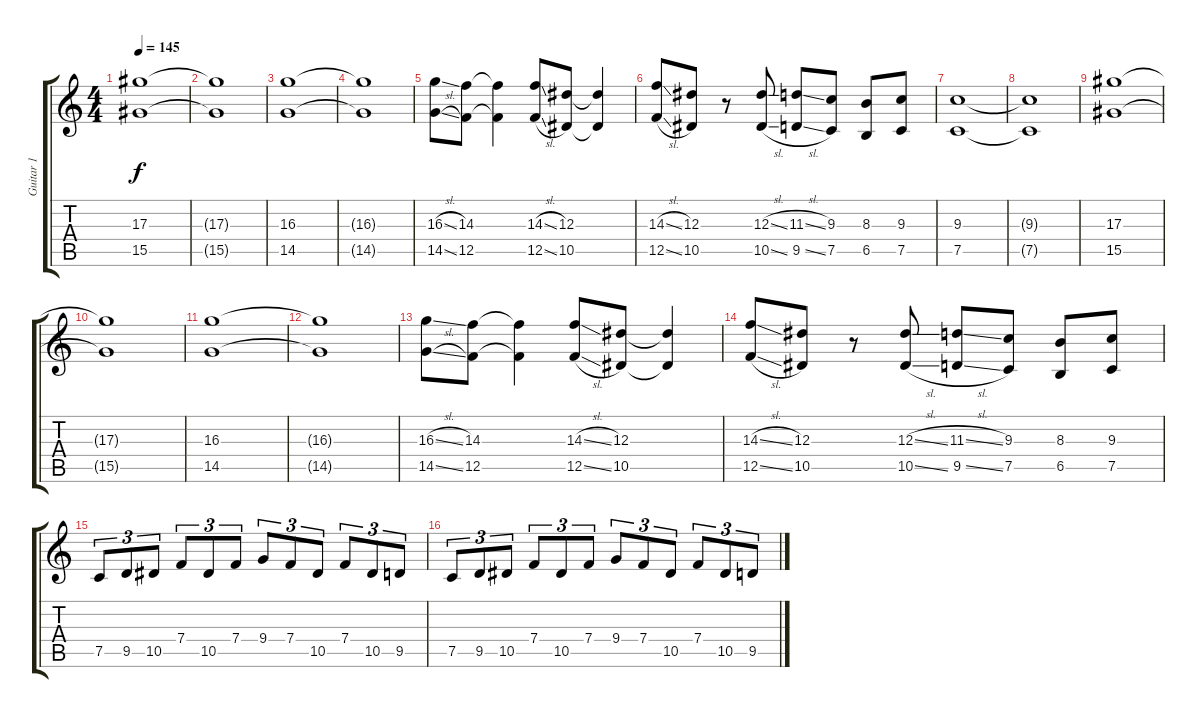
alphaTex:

\track ("Guitar 1" "Guitar 1") {instrument distortionguitar}
\staff {score tabs}
\tuning (C4 G3 Eb3 Bb2 F2 C2) {hide}
\ts (4 4)
\tempo 145
\clef g2
\ks c
(17.3 15.5).1{dy f} |
(17.3{t} 15.5{t}).1 |
(16.3 14.5).1 |
(16.3{t} 14.5{t}).1 |
(16.3{sl} 14.5{sl}).8 (14.3 12.5).8 (14.3{t} 12.5{t}).4 (14.3{sl} 12.5{sl}).8 (12.3 10.5).8 (12.3{t} 10.5{t}).4 |
(14.3{sl} 12.5{sl}).8 (12.3 10.5).8 r.8 (12.3{sl} 10.5{sl}).8 (11.3{sl} 9.5{sl}).8 (9.3 7.5).8 (8.3 6.5).8 (9.3 7.5).8 |
(9.3 7.5).1 |
(9.3{t} 7.5{t}).1 |
(17.3 15.5).1 |
(17.3{t} 15.5{t}).1 |
(16.3 14.5).1 |
(16.3{t} 14.5{t}).1 |
(16.3{sl} 14.5{sl}).8 (14.3 12.5).8 (14.3{t} 12.5{t}).4 (14.3{sl} 12.5{sl}).8 (12.3 10.5).8 (12.3{t} 10.5{t}).4 |
(14.3{sl} 12.5{sl}).8 (12.3 10.5).8 r.8 (12.3{sl} 10.5{sl}).8 (11.3{sl} 9.5{sl}).8 (9.3 7.5).8 (8.3 6.5).8 (9.3 7.5).8 |
7.5.8{tu (3 2)} 9.5.8{tu (3 2)} 10.5.8{tu (3 2)} 7.4.8{tu (3 2)} 10.5.8{tu (3 2)} 7.4.8{tu (3 2)} 9.4.8{tu (3 2)} 7.4.8{tu (3 2)} 10.5.8{tu (3 2)} 7.4.8{tu (3 2)} 10.5.8{tu (3 2)} 9.5.8{tu (3 2)} |
7.5.8{tu (3 2)} 9.5.8{tu (3 2)} 10.5.8{tu (3 2)} 7.4.8{tu (3 2)} 10.5.8{tu (3 2)} 7.4.8{tu (3 2)} 9.4.8{tu (3 2)} 7.4.8{tu (3 2)} 10.5.8{tu (3 2)} 7.4.8{tu (3 2)} 10.5.8{tu (3 2)} 9.5.8{tu (3 2)}
